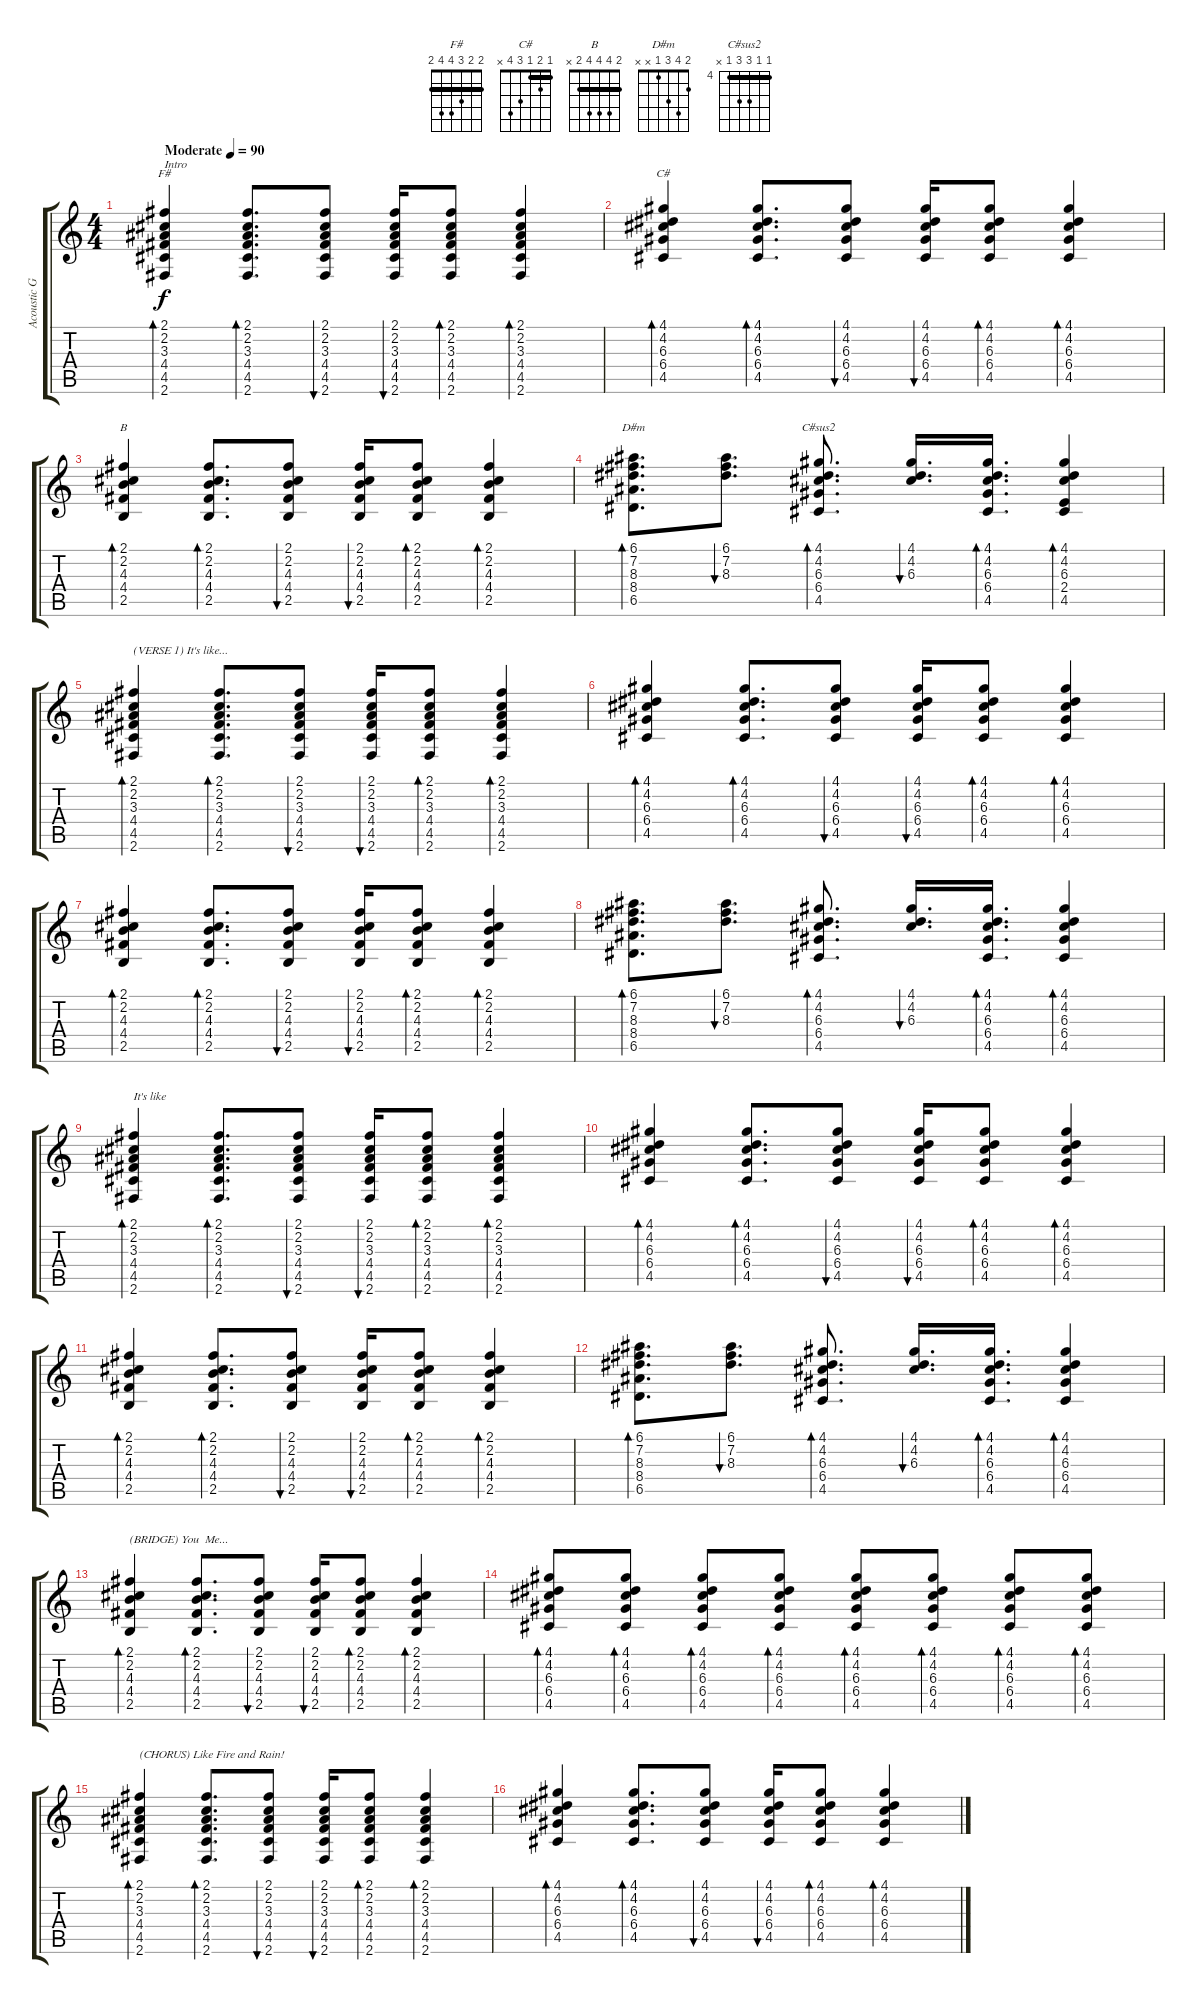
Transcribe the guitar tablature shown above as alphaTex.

\track ("Acoustic Guitar" "Acoustic G") {instrument acousticguitarsteel}
\staff {score tabs}
\tuning (E4 B3 G3 D3 A2 E2) {hide}
\chord ("F#" 2 2 3 4 4 2) {barre 2}
\chord ("C#" 1 2 1 3 4 x) {barre 1}
\chord ("B" 2 4 4 4 2 x) {barre 2}
\chord ("D#m" 2 4 3 1 x x)
\chord ("C#sus2" 4 4 6 6 4 x) {firstfret 4 barre 4}
\ts (4 4)
\tempo (90 "Moderate")
\clef g2
\ks c
(2.1 2.2 3.3 4.4 4.5 2.6).4{bd 30 ch "F#" txt "Intro" dy f instrument acousticguitarsteel} (2.1 2.2 3.3 4.4 4.5 2.6).8{d bd 30} (2.1 2.2 3.3 4.4 4.5 2.6).8{bu 30} (2.1 2.2 3.3 4.4 4.5 2.6).16{bu 30} (2.1 2.2 3.3 4.4 4.5 2.6).8{bd 30} (2.1 2.2 3.3 4.4 4.5 2.6).4{bd 30} |
(4.1 4.2 6.3 6.4 4.5).4{bd 30 ch "C#"} (4.1 4.2 6.3 6.4 4.5).8{d bd 30} (4.1 4.2 6.3 6.4 4.5).8{bu 30} (4.1 4.2 6.3 6.4 4.5).16{bu 30} (4.1 4.2 6.3 6.4 4.5).8{bd 30} (4.1 4.2 6.3 6.4 4.5).4{bd 30} |
(2.1 2.2 4.3 4.4 2.5).4{bd 30 ch "B"} (2.1 2.2 4.3 4.4 2.5).8{d bd 30} (2.1 2.2 4.3 4.4 2.5).8{bu 30} (2.1 2.2 4.3 4.4 2.5).16{bu 30} (2.1 2.2 4.3 4.4 2.5).8{bd 30} (2.1 2.2 4.3 4.4 2.5).4{bd 30} |
(6.1 7.2 8.3 8.4 6.5).8{d bd 30 ch "D#m"} (6.1 7.2 8.3).8{d bu 60} (4.1 4.2 6.3 6.4 4.5).8{d bd 60 ch "C#sus2"} (4.1 4.2 6.3).16{d bu 60} (4.1 4.2 6.3 6.4 4.5).16{d bd 30} (4.1 4.2 6.3 2.4 4.5).4{bd 30} |
(2.1 2.2 3.3 4.4 4.5 2.6).4{bd 30 txt "(VERSE 1) It's like..."} (2.1 2.2 3.3 4.4 4.5 2.6).8{d bd 30} (2.1 2.2 3.3 4.4 4.5 2.6).8{bu 30} (2.1 2.2 3.3 4.4 4.5 2.6).16{bu 30} (2.1 2.2 3.3 4.4 4.5 2.6).8{bd 30} (2.1 2.2 3.3 4.4 4.5 2.6).4{bd 30} |
(4.1 4.2 6.3 6.4 4.5).4{bd 30} (4.1 4.2 6.3 6.4 4.5).8{d bd 30} (4.1 4.2 6.3 6.4 4.5).8{bu 30} (4.1 4.2 6.3 6.4 4.5).16{bu 30} (4.1 4.2 6.3 6.4 4.5).8{bd 30} (4.1 4.2 6.3 6.4 4.5).4{bd 30} |
(2.1 2.2 4.3 4.4 2.5).4{bd 30} (2.1 2.2 4.3 4.4 2.5).8{d bd 30} (2.1 2.2 4.3 4.4 2.5).8{bu 30} (2.1 2.2 4.3 4.4 2.5).16{bu 30} (2.1 2.2 4.3 4.4 2.5).8{bd 30} (2.1 2.2 4.3 4.4 2.5).4{bd 30} |
(6.1 7.2 8.3 8.4 6.5).8{d bd 30} (6.1 7.2 8.3).8{d bu 60} (4.1 4.2 6.3 6.4 4.5).8{d bd 60} (4.1 4.2 6.3).16{d bu 60} (4.1 4.2 6.3 6.4 4.5).16{d bd 30} (4.1 4.2 6.3 6.4 4.5).4{bd 30} |
(2.1 2.2 3.3 4.4 4.5 2.6).4{bd 30 txt "It's like"} (2.1 2.2 3.3 4.4 4.5 2.6).8{d bd 30} (2.1 2.2 3.3 4.4 4.5 2.6).8{bu 30} (2.1 2.2 3.3 4.4 4.5 2.6).16{bu 30} (2.1 2.2 3.3 4.4 4.5 2.6).8{bd 30} (2.1 2.2 3.3 4.4 4.5 2.6).4{bd 30} |
(4.1 4.2 6.3 6.4 4.5).4{bd 30} (4.1 4.2 6.3 6.4 4.5).8{d bd 30} (4.1 4.2 6.3 6.4 4.5).8{bu 30} (4.1 4.2 6.3 6.4 4.5).16{bu 30} (4.1 4.2 6.3 6.4 4.5).8{bd 30} (4.1 4.2 6.3 6.4 4.5).4{bd 30} |
(2.1 2.2 4.3 4.4 2.5).4{bd 30} (2.1 2.2 4.3 4.4 2.5).8{d bd 30} (2.1 2.2 4.3 4.4 2.5).8{bu 30} (2.1 2.2 4.3 4.4 2.5).16{bu 30} (2.1 2.2 4.3 4.4 2.5).8{bd 30} (2.1 2.2 4.3 4.4 2.5).4{bd 30} |
(6.1 7.2 8.3 8.4 6.5).8{d bd 30} (6.1 7.2 8.3).8{d bu 60} (4.1 4.2 6.3 6.4 4.5).8{d bd 60} (4.1 4.2 6.3).16{d bu 60} (4.1 4.2 6.3 6.4 4.5).16{d bd 30} (4.1 4.2 6.3 6.4 4.5).4{bd 30} |
(2.1 2.2 4.3 4.4 2.5).4{bd 30 txt "(BRIDGE) You  Me..."} (2.1 2.2 4.3 4.4 2.5).8{d bd 30} (2.1 2.2 4.3 4.4 2.5).8{bu 30} (2.1 2.2 4.3 4.4 2.5).16{bu 30} (2.1 2.2 4.3 4.4 2.5).8{bd 30} (2.1 2.2 4.3 4.4 2.5).4{bd 30} |
(4.1 4.2 6.3 6.4 4.5).8{bd 30} (4.1 4.2 6.3 6.4 4.5).8{bd 30} (4.1 4.2 6.3 6.4 4.5).8{bd 60} (4.1 4.2 6.3 6.4 4.5).8{bd 60} (4.1 4.2 6.3 6.4 4.5).8{bd 30} (4.1 4.2 6.3 6.4 4.5).8{bd 30} (4.1 4.2 6.3 6.4 4.5).8{bd 30} (4.1 4.2 6.3 6.4 4.5).8{bd 30} |
(2.1 2.2 3.3 4.4 4.5 2.6).4{bd 30 txt "(CHORUS) Like Fire and Rain!"} (2.1 2.2 3.3 4.4 4.5 2.6).8{d bd 30} (2.1 2.2 3.3 4.4 4.5 2.6).8{bu 30} (2.1 2.2 3.3 4.4 4.5 2.6).16{bu 30} (2.1 2.2 3.3 4.4 4.5 2.6).8{bd 30} (2.1 2.2 3.3 4.4 4.5 2.6).4{bd 30} |
(4.1 4.2 6.3 6.4 4.5).4{bd 30} (4.1 4.2 6.3 6.4 4.5).8{d bd 30} (4.1 4.2 6.3 6.4 4.5).8{bu 30} (4.1 4.2 6.3 6.4 4.5).16{bu 30} (4.1 4.2 6.3 6.4 4.5).8{bd 30} (4.1 4.2 6.3 6.4 4.5).4{bd 30}
